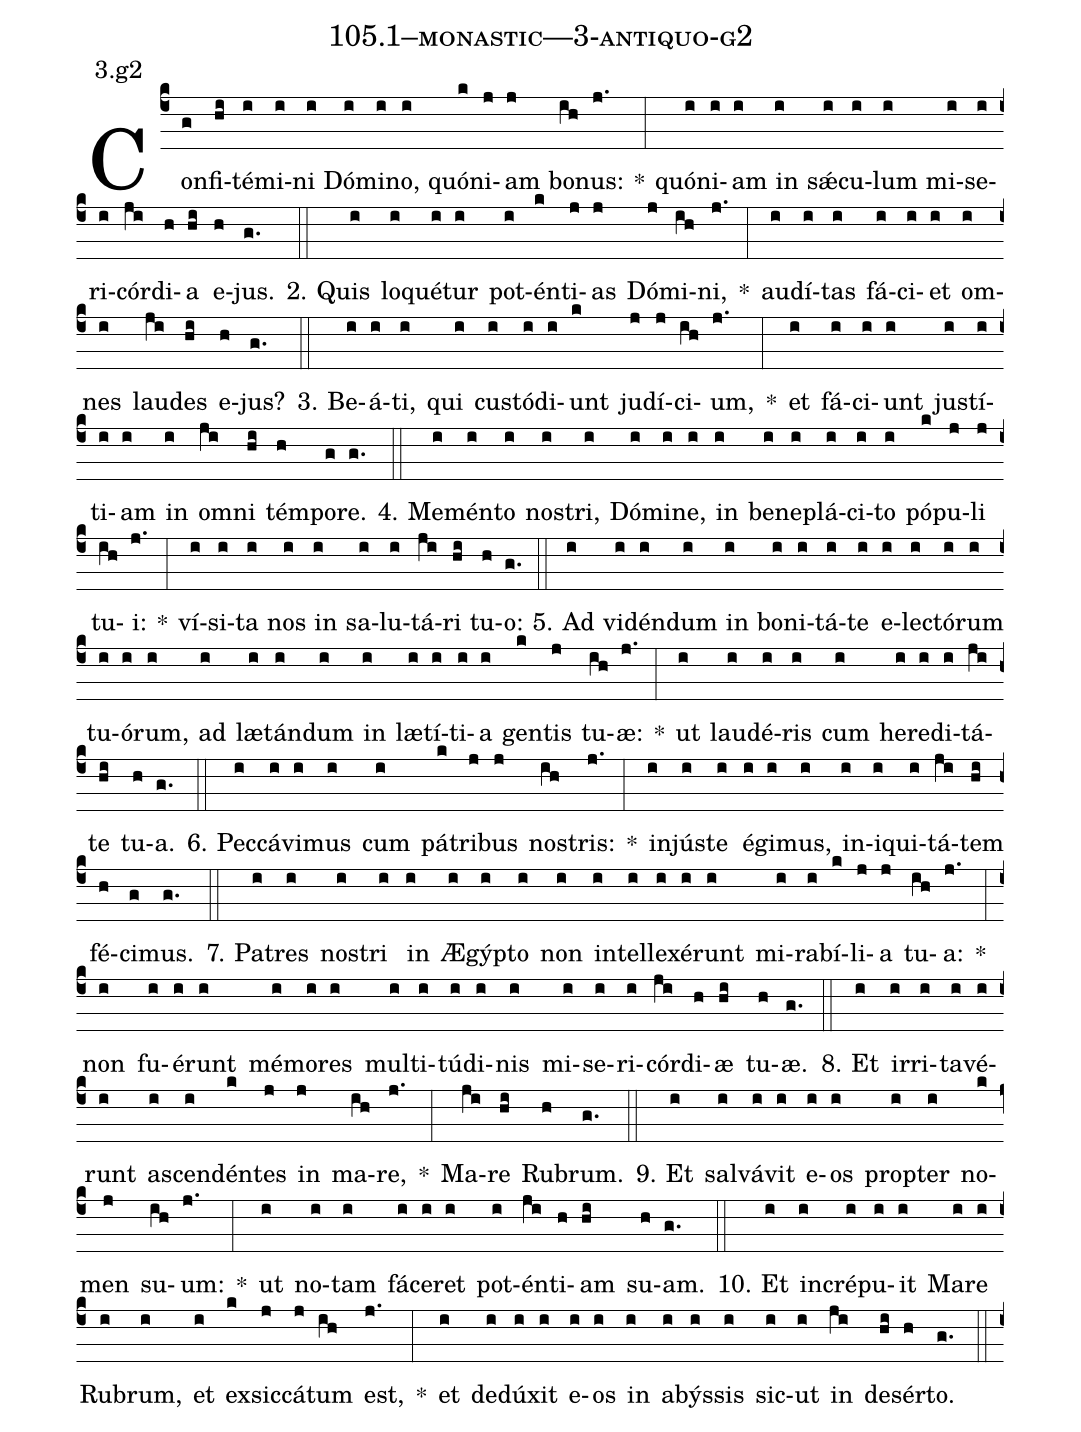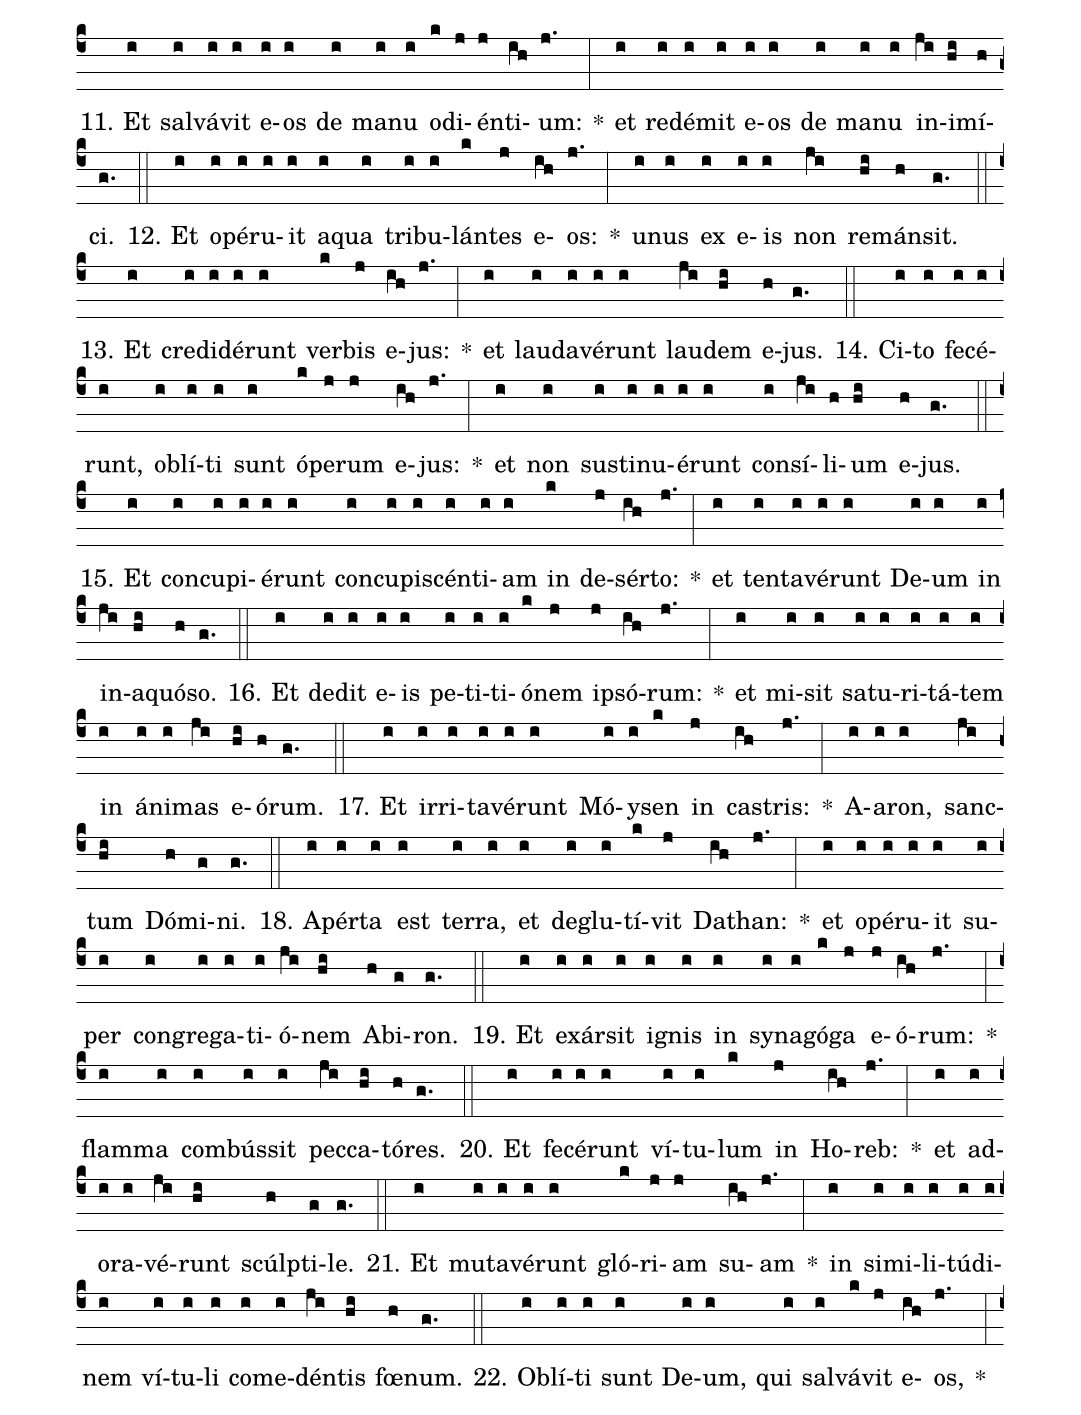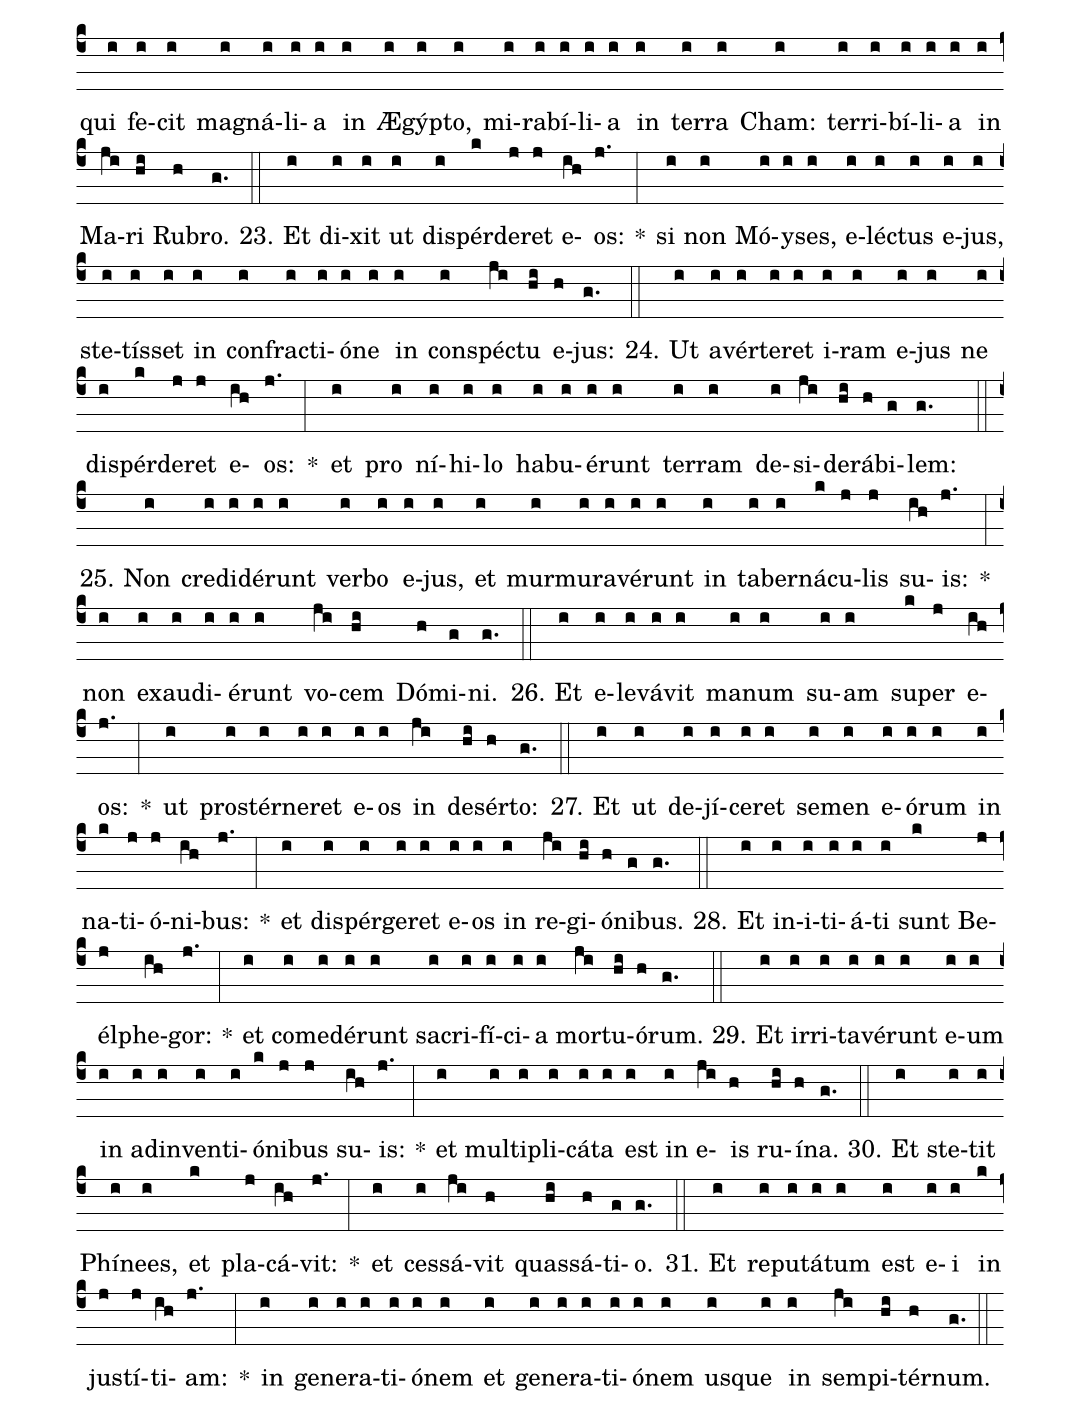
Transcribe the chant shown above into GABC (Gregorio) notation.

name: 105.1--monastic---3-antiquo-g2;
annotation: 3.g2;
%%
(c4)Con(g)fi(hi)té(i)mi(i)ni(i) Dó(i)mi(i)no,(i) quón(k)i(j)am(j) bo(ih)nus:(j.) *(:) quón(i)i(i)am(i) in(i) sǽ(i)cu(i)lum(i) mi(i)se(i)ri(i)cór(ji)di(h)a(hi) e(h)jus.(g.) (::)
2. Quis(i) lo(i)qué(i)tur(i) pot(i)én(k)ti(j)as(j) Dó(j)mi(ih)ni,(j.) *(:) au(i)dí(i)tas(i) fá(i)ci(i)et(i) om(i)nes(i) lau(ji)des(hi) e(h)jus?(g.) (::)
3. Be(i)á(i)ti,(i) qui(i) cus(i)tó(i)di(i)unt(k) ju(j)dí(j)ci(ih)um,(j.) *(:) et(i) fá(i)ci(i)unt(i) jus(i)tí(i)ti(i)am(i) in(i) om(ji)ni(hi) tém(h)po(g)re.(g.) (::)
4. Me(i)mén(i)to(i) nos(i)tri,(i) Dó(i)mi(i)ne,(i) in(i) be(i)ne(i)plá(i)ci(i)to(i) pó(k)pu(j)li(j) tu(ih)i:(j.) *(:) ví(i)si(i)ta(i) nos(i) in(i) sa(i)lu(i)tá(ji)ri(hi) tu(h)o:(g.) (::)
5. Ad(i) vi(i)dén(i)dum(i) in(i) bo(i)ni(i)tá(i)te(i) e(i)lec(i)tó(i)rum(i) tu(i)ó(i)rum,(i) ad(i) læ(i)tán(i)dum(i) in(i) læ(i)tí(i)ti(i)a(i) gen(k)tis(j) tu(ih)æ:(j.) *(:) ut(i) lau(i)dé(i)ris(i) cum(i) he(i)re(i)di(i)tá(ji)te(hi) tu(h)a.(g.) (::)
6. Pec(i)cá(i)vi(i)mus(i) cum(i) pá(k)tri(j)bus(j) nos(ih)tris:(j.) *(:) in(i)jús(i)te(i) é(i)gi(i)mus,(i) in(i)i(i)qui(i)tá(ji)tem(hi) fé(h)ci(g)mus.(g.) (::)
7. Pa(i)tres(i) nos(i)tri(i) in(i) Æ(i)gýp(i)to(i) non(i) in(i)tel(i)le(i)xé(i)runt(i) mi(i)ra(i)bí(k)li(j)a(j) tu(ih)a:(j.) *(:) non(i) fu(i)é(i)runt(i) mé(i)mo(i)res(i) mul(i)ti(i)tú(i)di(i)nis(i) mi(i)se(i)ri(i)cór(ji)di(h)æ(hi) tu(h)æ.(g.) (::)
8. Et(i) ir(i)ri(i)ta(i)vé(i)runt(i) a(i)scen(i)dén(k)tes(j) in(j) ma(ih)re,(j.) *(:) Ma(ji)re(hi) Ru(h)brum.(g.) (::)
9. Et(i) sal(i)vá(i)vit(i) e(i)os(i) prop(i)ter(i) no(k)men(j) su(ih)um:(j.) *(:) ut(i) no(i)tam(i) fá(i)ce(i)ret(i) pot(i)én(ji)ti(h)am(hi) su(h)am.(g.) (::)
10. Et(i) in(i)cré(i)pu(i)it(i) Ma(i)re(i) Ru(i)brum,(i) et(i) ex(k)sic(j)cá(j)tum(ih) est,(j.) *(:) et(i) de(i)dú(i)xit(i) e(i)os(i) in(i) a(i)býs(i)sis(i) sic(i)ut(i) in(ji) de(hi)sér(h)to.(g.) (::)
11. Et(i) sal(i)vá(i)vit(i) e(i)os(i) de(i) ma(i)nu(i) o(k)di(j)én(j)ti(ih)um:(j.) *(:) et(i) red(i)é(i)mit(i) e(i)os(i) de(i) ma(i)nu(i) in(ji)i(hi)mí(h)ci.(g.) (::)
12. Et(i) o(i)pé(i)ru(i)it(i) a(i)qua(i) tri(i)bu(i)lán(k)tes(j) e(ih)os:(j.) *(:) u(i)nus(i) ex(i) e(i)is(i) non(ji) re(hi)mán(h)sit.(g.) (::)
13. Et(i) cre(i)di(i)dé(i)runt(i) ver(k)bis(j) e(ih)jus:(j.) *(:) et(i) lau(i)da(i)vé(i)runt(i) lau(ji)dem(hi) e(h)jus.(g.) (::)
14. Ci(i)to(i) fe(i)cé(i)runt,(i) ob(i)lí(i)ti(i) sunt(i) ó(k)pe(j)rum(j) e(ih)jus:(j.) *(:) et(i) non(i) sus(i)ti(i)nu(i)é(i)runt(i) con(i)sí(ji)li(h)um(hi) e(h)jus.(g.) (::)
15. Et(i) con(i)cu(i)pi(i)é(i)runt(i) con(i)cu(i)pi(i)scén(i)ti(i)am(i) in(k) de(j)sér(ih)to:(j.) *(:) et(i) ten(i)ta(i)vé(i)runt(i) De(i)um(i) in(i) in(ji)a(hi)quó(h)so.(g.) (::)
16. Et(i) de(i)dit(i) e(i)is(i) pe(i)ti(i)ti(i)ó(k)nem(j) ip(j)só(ih)rum:(j.) *(:) et(i) mi(i)sit(i) sa(i)tu(i)ri(i)tá(i)tem(i) in(i) á(i)ni(i)mas(ji) e(hi)ó(h)rum.(g.) (::)
17. Et(i) ir(i)ri(i)ta(i)vé(i)runt(i) Mó(i)y(i)sen(k) in(j) cas(ih)tris:(j.) *(:) A(i)a(i)ron,(i) sanc(ji)tum(hi) Dó(h)mi(g)ni.(g.) (::)
18. A(i)pér(i)ta(i) est(i) ter(i)ra,(i) et(i) de(i)glu(i)tí(k)vit(j) Da(ih)than:(j.) *(:) et(i) o(i)pé(i)ru(i)it(i) su(i)per(i) con(i)gre(i)ga(i)ti(i)ó(ji)nem(hi) Ab(h)i(g)ron.(g.) (::)
19. Et(i) ex(i)ár(i)sit(i) i(i)gnis(i) in(i) sy(i)na(i)gó(k)ga(j) e(j)ó(ih)rum:(j.) *(:) flam(i)ma(i) com(i)bús(i)sit(i) pec(ji)ca(hi)tó(h)res.(g.) (::)
20. Et(i) fe(i)cé(i)runt(i) ví(i)tu(i)lum(k) in(j) Ho(ih)reb:(j.) *(:) et(i) ad(i)o(i)ra(i)vé(ji)runt(hi) scúlp(h)ti(g)le.(g.) (::)
21. Et(i) mu(i)ta(i)vé(i)runt(i) gló(k)ri(j)am(j) su(ih)am(j.) *(:) in(i) si(i)mi(i)li(i)tú(i)di(i)nem(i) ví(i)tu(i)li(i) com(i)e(i)dén(ji)tis(hi) fœ(h)num.(g.) (::)
22. Ob(i)lí(i)ti(i) sunt(i) De(i)um,(i) qui(i) sal(i)vá(k)vit(j) e(ih)os,(j.) *(:) qui(i) fe(i)cit(i) ma(i)gná(i)li(i)a(i) in(i) Æ(i)gýp(i)to,(i) mi(i)ra(i)bí(i)li(i)a(i) in(i) ter(i)ra(i) Cham:(i) ter(i)ri(i)bí(i)li(i)a(i) in(i) Ma(ji)ri(hi) Ru(h)bro.(g.) (::)
23. Et(i) di(i)xit(i) ut(i) dis(i)pér(k)de(j)ret(j) e(ih)os:(j.) *(:) si(i) non(i) Mó(i)y(i)ses,(i) e(i)léc(i)tus(i) e(i)jus,(i) ste(i)tís(i)set(i) in(i) con(i)frac(i)ti(i)ó(i)ne(i) in(i) con(i)spéc(ji)tu(hi) e(h)jus:(g.) (::)
24. Ut(i) a(i)vér(i)te(i)ret(i) i(i)ram(i) e(i)jus(i) ne(i) dis(i)pér(k)de(j)ret(j) e(ih)os:(j.) *(:) et(i) pro(i) ní(i)hi(i)lo(i) ha(i)bu(i)é(i)runt(i) ter(i)ram(i) de(i)si(ji)de(hi)rá(h)bi(g)lem:(g.) (::)
25. Non(i) cre(i)di(i)dé(i)runt(i) ver(i)bo(i) e(i)jus,(i) et(i) mur(i)mu(i)ra(i)vé(i)runt(i) in(i) ta(i)ber(i)ná(k)cu(j)lis(j) su(ih)is:(j.) *(:) non(i) ex(i)au(i)di(i)é(i)runt(i) vo(ji)cem(hi) Dó(h)mi(g)ni.(g.) (::)
26. Et(i) e(i)le(i)vá(i)vit(i) ma(i)num(i) su(i)am(i) su(k)per(j) e(ih)os:(j.) *(:) ut(i) pro(i)stér(i)ne(i)ret(i) e(i)os(i) in(ji) de(hi)sér(h)to:(g.) (::)
27. Et(i) ut(i) de(i)jí(i)ce(i)ret(i) se(i)men(i) e(i)ó(i)rum(i) in(i) na(k)ti(j)ó(j)ni(ih)bus:(j.) *(:) et(i) di(i)spér(i)ge(i)ret(i) e(i)os(i) in(i) re(ji)gi(hi)ó(h)ni(g)bus.(g.) (::)
28. Et(i) in(i)i(i)ti(i)á(i)ti(i) sunt(k) Be(j)él(j)phe(ih)gor:(j.) *(:) et(i) com(i)e(i)dé(i)runt(i) sa(i)cri(i)fí(i)ci(i)a(i) mor(ji)tu(hi)ó(h)rum.(g.) (::)
29. Et(i) ir(i)ri(i)ta(i)vé(i)runt(i) e(i)um(i) in(i) ad(i)in(i)ven(i)ti(i)ó(k)ni(j)bus(j) su(ih)is:(j.) *(:) et(i) mul(i)ti(i)pli(i)cá(i)ta(i) est(i) in(i) e(ji)is(h) ru(hi)í(h)na.(g.) (::)
30. Et(i) ste(i)tit(i) Phí(i)nees,(i) et(k) pla(j)cá(ih)vit:(j.) *(:) et(i) ces(i)sá(ji)vit(h) quas(hi)sá(h)ti(g)o.(g.) (::)
31. Et(i) re(i)pu(i)tá(i)tum(i) est(i) e(i)i(i) in(k) jus(j)tí(j)ti(ih)am:(j.) *(:) in(i) ge(i)ne(i)ra(i)ti(i)ó(i)nem(i) et(i) ge(i)ne(i)ra(i)ti(i)ó(i)nem(i) us(i)que(i) in(i) sem(ji)pi(hi)tér(h)num.(g.) (::)
